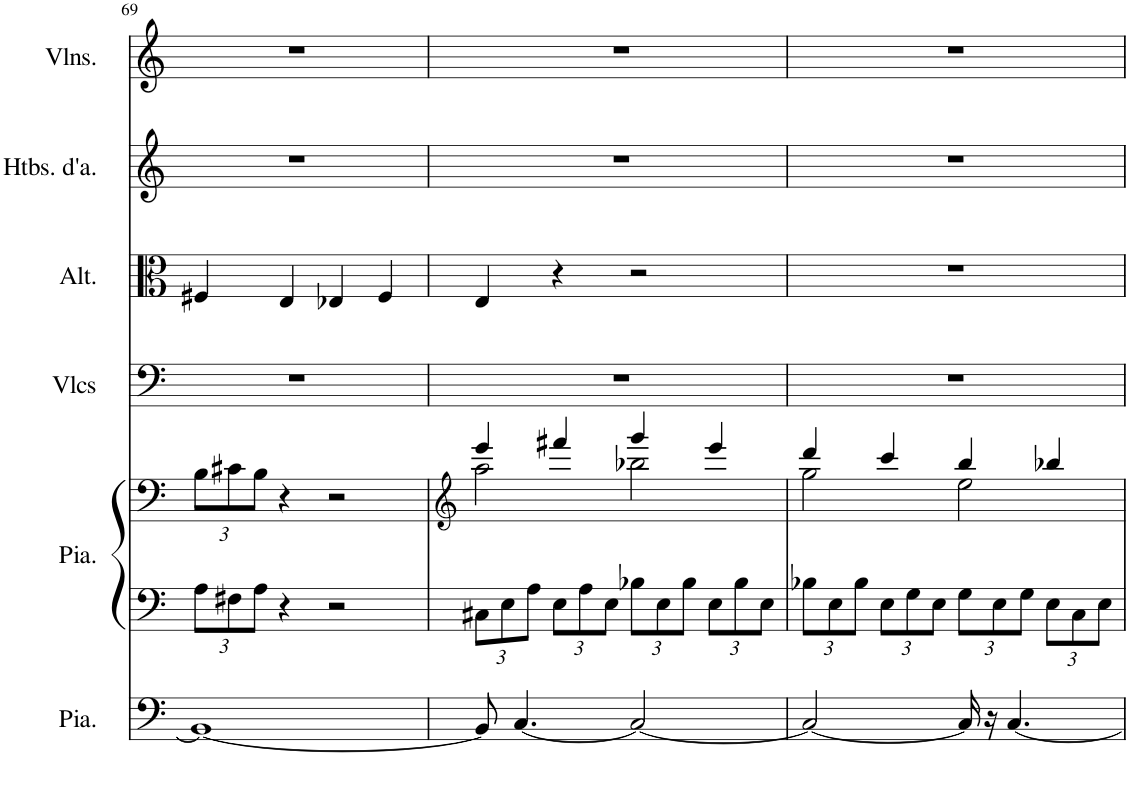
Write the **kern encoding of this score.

**kern	**kern	**kern	**kern	**kern	**kern	**kern
*part6	*part5	*part5	*part4	*part3	*part2	*part1
*staff7	*staff6	*staff5	*staff4	*staff3	*staff2	*staff1
*I"Piano, Pedals	*I"Piano, Organ	*	*I"Violoncelles, Bass	*I"Altos, Tenor	*I"Hautbois d'amour, Alto	*I"Violons, Soprano
*I'Pia.	*I'Pia.	*	*I'Vlcs	*I'Alt.	*I'Htbs. d'a.	*I'Vlns.
!!LO:PB:g=z
*clefF4	*clefF4	*clefF4	*clefF4	*clefC3	*clefG2	*clefG2
*	*	*	*	*	*Trd2c3	*
*k[]	*k[]	*k[]	*k[]	*k[]	*k[]	*k[]
*M4/4	*M4/4	*M4/4	*M4/4	*M4/4	*M4/4	*M4/4
*	*Xbrackettup	*Xbrackettup	*	*	*	*
=69	=69	=69	=69	=69	=69	=69
1BB_	12A\L	12B\L	1r	4F#X/	1r	1r
.	12F#X\	12c#X\	.	.	.	.
.	12A\J	12B\J	.	.	.	.
.	4r	4r	.	4E/	.	.
.	2r	2r	.	4E-X/	.	.
.	.	.	.	4F#/	.	.
=70	=70	=70	=70	=70	=70	=70
*	*	*clefG2	*	*	*	*
*	*	*^	*	*	*	*
8BB/]	12C#X\L	4eee/	2aa\	1r	4E/	1r	1r
.	12E\	.	.	.	.	.	.
[4.C/	.	.	.	.	.	.	.
.	12A\J	.	.	.	.	.	.
.	12E\L	4fff#X/	.	.	4r	.	.
.	12A\	.	.	.	.	.	.
.	12E\J	.	.	.	.	.	.
2C/_	12B-X\L	4ggg/	2bb-X\	.	2r	.	.
.	12E\	.	.	.	.	.	.
.	12B-\J	.	.	.	.	.	.
.	12E\L	4eee/	.	.	.	.	.
.	12B-\	.	.	.	.	.	.
.	12E\J	.	.	.	.	.	.
=71	=71	=71	=71	=71	=71	=71	=71
2C/_	12B-X\L	4ddd/	2gg\	1r	1r	1r	1r
.	12E\	.	.	.	.	.	.
.	12B-\J	.	.	.	.	.	.
.	12E\L	4ccc/	.	.	.	.	.
.	12G\	.	.	.	.	.	.
.	12E\J	.	.	.	.	.	.
16C/]	12G\L	4bb/	2ee\	.	.	.	.
16r	.	.	.	.	.	.	.
.	12E\	.	.	.	.	.	.
[4.C/	.	.	.	.	.	.	.
.	12G\J	.	.	.	.	.	.
.	12E\L	4bb-X/	.	.	.	.	.
.	12C\	.	.	.	.	.	.
.	12E\J	.	.	.	.	.	.
*	*	*v	*v	*	*	*	*
=	=	=	=	=	=	=
*-	*-	*-	*-	*-	*-	*-
